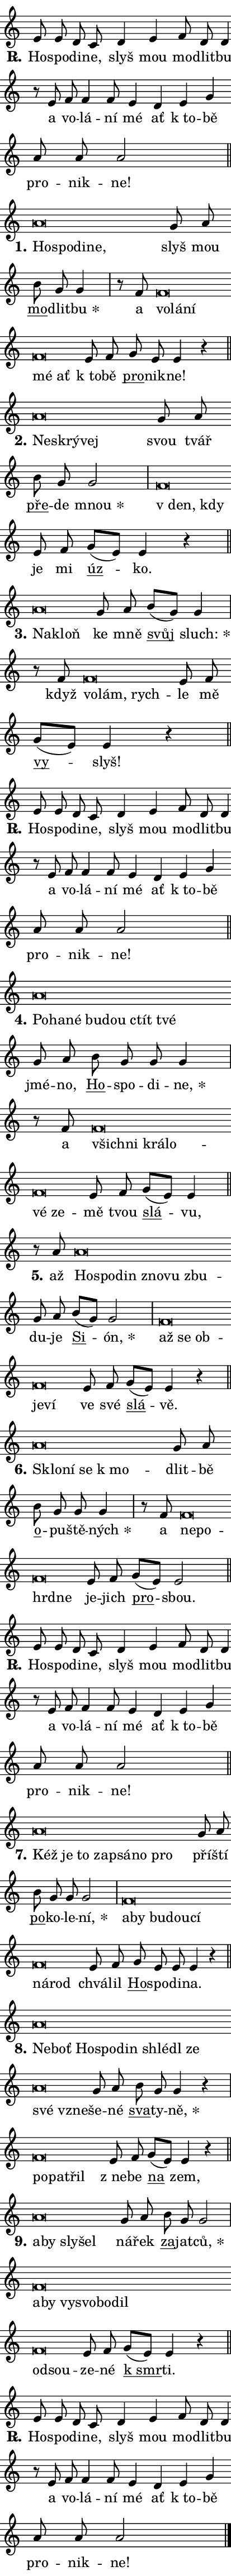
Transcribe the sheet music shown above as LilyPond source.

\version "2.22.1"
\header { tagline = "" }
\paper {
  indent = 0\cm
  top-margin = 0\cm
  right-margin = 0\cm
  bottom-margin = 0\cm
  left-margin = 0\cm
  paper-width = 7\cm
  page-breaking = #ly:one-page-breaking
  system-system-spacing.basic-distance = #11
  score-system-spacing.basic-distance = #11.3
  ragged-last = ##f
}


%% Author: Thomas Morley
%% https://lists.gnu.org/archive/html/lilypond-user/2020-05/msg00002.html
#(define (line-position grob)
"Returns position of @var[grob} in current system:
   @code{'start}, if at first time-step
   @code{'end}, if at last time-step
   @code{'middle} otherwise
"
  (let* ((col (ly:item-get-column grob))
         (ln (ly:grob-object col 'left-neighbor))
         (rn (ly:grob-object col 'right-neighbor))
         (col-to-check-left (if (ly:grob? ln) ln col))
         (col-to-check-right (if (ly:grob? rn) rn col))
         (break-dir-left
           (and
             (ly:grob-property col-to-check-left 'non-musical #f)
             (ly:item-break-dir col-to-check-left)))
         (break-dir-right
           (and
             (ly:grob-property col-to-check-right 'non-musical #f)
             (ly:item-break-dir col-to-check-right))))
        (cond ((eqv? 1 break-dir-left) 'start)
              ((eqv? -1 break-dir-right) 'end)
              (else 'middle))))

#(define (tranparent-at-line-position vctor)
  (lambda (grob)
  "Relying on @code{line-position} select the relevant enry from @var{vctor}.
Used to determine transparency,"
    (case (line-position grob)
      ((end) (not (vector-ref vctor 0)))
      ((middle) (not (vector-ref vctor 1)))
      ((start) (not (vector-ref vctor 2))))))

noteHeadBreakVisibility =
#(define-music-function (break-visibility)(vector?)
"Makes @code{NoteHead}s transparent relying on @var{break-visibility}"
#{
  \override NoteHead.transparent =
    #(tranparent-at-line-position break-visibility)
#})

#(define delete-ledgers-for-transparent-note-heads
  (lambda (grob)
    "Reads whether a @code{NoteHead} is transparent.
If so this @code{NoteHead} is removed from @code{'note-heads} from
@var{grob}, which is supposed to be @code{LedgerLineSpanner}.
As a result ledgers are not printed for this @code{NoteHead}"
    (let* ((nhds-array (ly:grob-object grob 'note-heads))
           (nhds-list
             (if (ly:grob-array? nhds-array)
                 (ly:grob-array->list nhds-array)
                 '()))
           ;; Relies on the transparent-property being done before
           ;; Staff.LedgerLineSpanner.after-line-breaking is executed.
           ;; This is fragile ...
           (to-keep
             (remove
               (lambda (nhd)
                 (ly:grob-property nhd 'transparent #f))
               nhds-list)))
      ;; TODO find a better method to iterate over grob-arrays, similiar
      ;; to filter/remove etc for lists
      ;; For now rebuilt from scratch
      (set! (ly:grob-object grob 'note-heads)  '())
      (for-each
        (lambda (nhd)
          (ly:pointer-group-interface::add-grob grob 'note-heads nhd))
        to-keep))))

hideNotes = {
  \noteHeadBreakVisibility #begin-of-line-visible
}
unHideNotes = {
  \noteHeadBreakVisibility #all-visible
}

% work-around for resetting accidentals
% https://lilypond.org/doc/v2.23/Documentation/notation/displaying-rhythms#unmetered-music
cadenzaMeasure = {
  \cadenzaOff
  \partial 1024 s1024
  \cadenzaOn
}

#(define-markup-command (accent layout props text) (markup?)
  "Underline accented syllable"
  (interpret-markup layout props
    #{\markup \override #'(offset . 4.3) \underline { #text }#}))

responsum = \markup \concat {
  "R" \hspace #-1.05 \path #0.1 #'((moveto 0 0.07) (lineto 0.9 0.8)) \hspace #0.05 "."
}

\layout {
    \context {
        \Staff
        \remove "Time_signature_engraver"
        \override LedgerLineSpanner.after-line-breaking = #delete-ledgers-for-transparent-note-heads
    }
    \context {
        \Voice {
            \override NoteHead.output-attributes = #'((class . "notehead"))
            \override Hairpin.height = #0.55
        }
    }
    \context {
        \Lyrics {
            \override StanzaNumber.output-attributes = #'((class . "stanzanumber"))
            \override LyricSpace.minimum-distance = #0.9
            \override LyricText.font-name = #"TeX Gyre Schola"
            \override LyricText.font-size = 1
            \override StanzaNumber.font-name = #"TeX Gyre Schola Bold"
            \override StanzaNumber.font-size = 1
        }
    }
}

% magnetic-lyrics.ily
%
%   written by
%     Jean Abou Samra <jean@abou-samra.fr>
%     Werner Lemberg <wl@gnu.org>
%
%   adapted by
%     Jiri Hon <jiri.hon@gmail.com>
%
% Version 2022-Apr-15

% https://www.mail-archive.com/lilypond-user@gnu.org/msg149350.html

#(define (Left_hyphen_pointer_engraver context)
   "Collect syllable-hyphen-syllable occurrences in lyrics and store
them in properties.  This engraver only looks to the left.  For
example, if the lyrics input is @code{foo -- bar}, it does the
following.

@itemize @bullet
@item
Set the @code{text} property of the @code{LyricHyphen} grob between
@q{foo} and @q{bar} to @code{foo}.

@item
Set the @code{left-hyphen} property of the @code{LyricText} grob with
text @q{foo} to the @code{LyricHyphen} grob between @q{foo} and
@q{bar}.
@end itemize

Use this auxiliary engraver in combination with the
@code{lyric-@/text::@/apply-@/magnetic-@/offset!} hook."
   (let ((hyphen #f)
         (text #f))
     (make-engraver
      (acknowledgers
       ((lyric-syllable-interface engraver grob source-engraver)
        (set! text grob)))
      (end-acknowledgers
       ((lyric-hyphen-interface engraver grob source-engraver)
        ;(when (not (grob::has-interface grob 'lyric-space-interface))
          (set! hyphen grob)));)
      ((stop-translation-timestep engraver)
       (when (and text hyphen)
         (ly:grob-set-object! text 'left-hyphen hyphen))
       (set! text #f)
       (set! hyphen #f)))))

#(define (lyric-text::apply-magnetic-offset! grob)
   "If the space between two syllables is less than the value in
property @code{LyricText@/.details@/.squash-threshold}, move the right
syllable to the left so that it gets concatenated with the left
syllable.

Use this function as a hook for
@code{LyricText@/.after-@/line-@/breaking} if the
@code{Left_@/hyphen_@/pointer_@/engraver} is active."
   (let ((hyphen (ly:grob-object grob 'left-hyphen #f)))
     (when hyphen
       (let ((left-text (ly:spanner-bound hyphen LEFT)))
         (when (grob::has-interface left-text 'lyric-syllable-interface)
           (let* ((common (ly:grob-common-refpoint grob left-text X))
                  (this-x-ext (ly:grob-extent grob common X))
                  (left-x-ext
                   (begin
                     ;; Trigger magnetism for left-text.
                     (ly:grob-property left-text 'after-line-breaking)
                     (ly:grob-extent left-text common X)))
                  ;; `delta` is the gap width between two syllables.
                  (delta (- (interval-start this-x-ext)
                            (interval-end left-x-ext)))
                  (details (ly:grob-property grob 'details))
                  (threshold (assoc-get 'squash-threshold details 0.2)))
             (when (< delta threshold)
               (let* (;; We have to manipulate the input text so that
                      ;; ligatures crossing syllable boundaries are not
                      ;; disabled.  For languages based on the Latin
                      ;; script this is essentially a beautification.
                      ;; However, for non-Western scripts it can be a
                      ;; necessity.
                      (lt (ly:grob-property left-text 'text))
                      (rt (ly:grob-property grob 'text))
                      (is-space (grob::has-interface hyphen 'lyric-space-interface))
                      (space (if is-space " " ""))
                      (space-markup (grob-interpret-markup grob " "))
                      (space-size (interval-length (ly:stencil-extent space-markup X)))
                      (extra-delta (if is-space space-size 0))
                      ;; Append new syllable.
                      (ltrt-space (if (and (string? lt) (string? rt))
                                (string-append lt space rt)
                                (make-concat-markup (list lt space rt))))
                      ;; Right-align `ltrt` to the right side.
                      (ltrt-space-markup (grob-interpret-markup
                               grob
                               (make-translate-markup
                                (cons (interval-length this-x-ext) 0)
                                (make-right-align-markup ltrt-space)))))
                 (begin
                   ;; Don't print `left-text`.
                   (ly:grob-set-property! left-text 'stencil #f)
                   ;; Set text and stencil (which holds all collected
                   ;; syllables so far) and shift it to the left.
                   (ly:grob-set-property! grob 'text ltrt-space)
                   (ly:grob-set-property! grob 'stencil ltrt-space-markup)
                   (ly:grob-translate-axis! grob (- (- delta extra-delta)) X))))))))))


#(define (lyric-hyphen::displace-bounds-first grob)
   ;; Make very sure this callback isn't triggered too early.
   (let ((left (ly:spanner-bound grob LEFT))
         (right (ly:spanner-bound grob RIGHT)))
     (ly:grob-property left 'after-line-breaking)
     (ly:grob-property right 'after-line-breaking)
     (ly:lyric-hyphen::print grob)))

squashThreshold = #0.4

\layout {
  \context {
    \Lyrics
    \consists #Left_hyphen_pointer_engraver
    \override LyricText.after-line-breaking =
      #lyric-text::apply-magnetic-offset!
    \override LyricHyphen.stencil = #lyric-hyphen::displace-bounds-first
    \override LyricText.details.squash-threshold = \squashThreshold
    \override LyricHyphen.minimum-distance = 0
    \override LyricHyphen.minimum-length = \squashThreshold
  }
}

squash = \override LyricText.details.squash-threshold = 9999
unSquash = \override LyricText.details.squash-threshold = \squashThreshold

left = \override LyricText.self-alignment-X = #LEFT
unLeft = \revert LyricText.self-alignment-X

starOffset = #(lambda (grob) 
                (let ((x_offset (ly:self-alignment-interface::aligned-on-x-parent grob)))
                  (if (= x_offset 0) 0 (+ x_offset 1.2))))

star = #(define-music-function (syllable)(string?)
"Append star separator at the end of a syllable"
#{
  \once \override LyricText.X-offset = #starOffset
  \lyricmode { \markup {
    #syllable
    \override #'((font-name . "TeX Gyre Schola Bold")) \hspace #0.2 \lower #0.65 \larger "*"
  } }
#})

starAccent = #(define-music-function (syllable)(string?)
"Append star separator at the end of a syllable and make accent"
#{
  \once \override LyricText.X-offset = #starOffset
  \lyricmode { \markup {
    \accent #syllable
    \override #'((font-name . "TeX Gyre Schola Bold")) \hspace #0.2 \lower #0.65 \larger "*"
  } }
#})

breath = #(define-music-function (syllable)(string?)
"Append breathing indicator at the end of a syllable"
#{
  \lyricmode { \markup { #syllable "+" } }
#})

optionalBreath = #(define-music-function (syllable)(string?)
"Append optional breathing indicator at the end of a syllable"
#{
  \lyricmode { \markup { #syllable "(+)" } }
#})


\score {
    <<
        \new Voice = "melody" { \cadenzaOn \key c \major \relative { e'8 e d c d4 e f8 d d4 \bar "" r8 e f f4 f8 \bar "" e4 d \bar "" e g \bar "" a8 a a2 \cadenzaMeasure \bar "||" \break } }
        \new Lyrics \lyricsto "melody" { \lyricmode { \set stanza = \responsum
Ho -- spo -- di -- ne, slyš mou mo -- dlit -- bu a vo -- lá -- ní mé ať "k to" -- bě pro -- nik -- ne! } }
    >>
    \layout {}
}

\score {
    <<
        \new Voice = "melody" { \cadenzaOn \key c \major \relative { a'\breve*1/16 \hideNotes \breve*1/16 \bar "" \breve*1/16 \breve*1/16 \bar "" \unHideNotes g8 a \bar "" b g g4 \cadenzaMeasure \bar "|" r8 f f\breve*1/16 \hideNotes \breve*1/16 \bar "" \breve*1/16 \bar "" \breve*1/16 \breve*1/16 \bar "" \unHideNotes e8 f \bar "" g e e4 r \cadenzaMeasure \bar "||" \break } }
        \new Lyrics \lyricsto "melody" { \lyricmode { \set stanza = "1."
\left Ho -- \squash spo -- di -- ne, \unLeft \unSquash slyš mou \markup \accent mo -- dlit -- \star bu a \left vo -- \squash lá -- ní mé ať \unLeft \unSquash "k to" -- bě \markup \accent pro -- nik -- ne! } }
    >>
    \layout {}
}

\score {
    <<
        \new Voice = "melody" { \cadenzaOn \key c \major \relative { a'\breve*1/16 \hideNotes \breve*1/16 \breve*1/16 \bar "" \unHideNotes g8 a \bar "" b g g2 \cadenzaMeasure \bar "|" f\breve*1/16 \hideNotes \breve*1/16 \bar "" \unHideNotes e8 f \bar "" g[( e)] e4 r \cadenzaMeasure \bar "||" \break } }
        \new Lyrics \lyricsto "melody" { \lyricmode { \set stanza = "2."
\left Ne -- \squash skrý -- vej \unLeft \unSquash svou tvář \markup \accent pře -- de \star mnou \left "v den," \squash kdy \unLeft \unSquash je mi \markup \accent úz -- ko. } }
    >>
    \layout {}
}

\score {
    <<
        \new Voice = "melody" { \cadenzaOn \key c \major \relative { a'\breve*1/16 \hideNotes \breve*1/16 \bar "" \unHideNotes g8 a \bar "" b[( g)] g4 \cadenzaMeasure \bar "|" r8 f f\breve*1/16 \hideNotes \breve*1/16 \breve*1/16 \bar "" \unHideNotes e8 f \bar "" g[( e)] e4 r \cadenzaMeasure \bar "||" \break } }
        \new Lyrics \lyricsto "melody" { \lyricmode { \set stanza = "3."
\left Na -- \squash kloň \unLeft \unSquash ke mně \markup \accent svůj \star sluch: když \left vo -- \squash lám, rych -- \unLeft \unSquash le mě \markup \accent vy -- slyš! } }
    >>
    \layout {}
}

\score {
    <<
        \new Voice = "melody" { \cadenzaOn \key c \major \relative { e'8 e d c d4 e f8 d d4 \bar "" r8 e f f4 f8 \bar "" e4 d \bar "" e g \bar "" a8 a a2 \cadenzaMeasure \bar "||" \break } }
        \new Lyrics \lyricsto "melody" { \lyricmode { \set stanza = \responsum
Ho -- spo -- di -- ne, slyš mou mo -- dlit -- bu a vo -- lá -- ní mé ať "k to" -- bě pro -- nik -- ne! } }
    >>
    \layout {}
}

\score {
    <<
        \new Voice = "melody" { \cadenzaOn \key c \major \relative { a'\breve*1/16 \hideNotes \breve*1/16 \bar "" \breve*1/16 \bar "" \breve*1/16 \bar "" \breve*1/16 \bar "" \breve*1/16 \breve*1/16 \bar "" \unHideNotes g8 a \bar "" b g g g4 \cadenzaMeasure \bar "|" r8 f f\breve*1/16 \hideNotes \breve*1/16 \bar "" \breve*1/16 \bar "" \breve*1/16 \bar "" \breve*1/16 \breve*1/16 \bar "" \unHideNotes e8 f \bar "" g[( e)] e4 \cadenzaMeasure \bar "||" \break } }
        \new Lyrics \lyricsto "melody" { \lyricmode { \set stanza = "4."
\left Po -- \squash ha -- né bu -- dou ctít tvé \unLeft \unSquash jmé -- no, \markup \accent Ho -- spo -- di -- \star ne, a \left všich -- \squash ni krá -- lo -- vé ze -- \unLeft \unSquash mě tvou \markup \accent slá -- vu, } }
    >>
    \layout {}
}

\score {
    <<
        \new Voice = "melody" { \cadenzaOn \key c \major \relative { r8 a' a\breve*1/16 \hideNotes \breve*1/16 \bar "" \breve*1/16 \bar "" \breve*1/16 \bar "" \breve*1/16 \breve*1/16 \bar "" \unHideNotes g8 a \bar "" b[( g)] g2 \cadenzaMeasure \bar "|" f\breve*1/16 \hideNotes \breve*1/16 \bar "" \breve*1/16 \bar "" \breve*1/16 \breve*1/16 \bar "" \unHideNotes e8 f \bar "" g[( e)] e4 r \cadenzaMeasure \bar "||" \break } }
        \new Lyrics \lyricsto "melody" { \lyricmode { \set stanza = "5."
až \left Ho -- \squash spo -- din zno -- vu zbu -- \unLeft \unSquash du -- je \markup \accent Si -- \star ón, \left až \squash se ob -- je -- ví \unLeft \unSquash ve své \markup \accent slá -- vě. } }
    >>
    \layout {}
}

\score {
    <<
        \new Voice = "melody" { \cadenzaOn \key c \major \relative { a'\breve*1/16 \hideNotes \breve*1/16 \bar "" \breve*1/16 \breve*1/16 \bar "" \unHideNotes g8 a \bar "" b g g g4 \cadenzaMeasure \bar "|" r8 f f\breve*1/16 \hideNotes \breve*1/16 \bar "" \breve*1/16 \breve*1/16 \bar "" \unHideNotes e8 f \bar "" g[( e)] e2 \cadenzaMeasure \bar "||" \break } }
        \new Lyrics \lyricsto "melody" { \lyricmode { \set stanza = "6."
\left Sklo -- \squash ní se "k mo" -- \unLeft \unSquash dlit -- bě \markup \accent o -- pu -- ště -- \star ných a \left ne -- \squash po -- hrd -- ne \unLeft \unSquash je -- jich \markup \accent pro -- sbou. } }
    >>
    \layout {}
}

\score {
    <<
        \new Voice = "melody" { \cadenzaOn \key c \major \relative { e'8 e d c d4 e f8 d d4 \bar "" r8 e f f4 f8 \bar "" e4 d \bar "" e g \bar "" a8 a a2 \cadenzaMeasure \bar "||" \break } }
        \new Lyrics \lyricsto "melody" { \lyricmode { \set stanza = \responsum
Ho -- spo -- di -- ne, slyš mou mo -- dlit -- bu a vo -- lá -- ní mé ať "k to" -- bě pro -- nik -- ne! } }
    >>
    \layout {}
}

\score {
    <<
        \new Voice = "melody" { \cadenzaOn \key c \major \relative { a'\breve*1/16 \hideNotes \breve*1/16 \bar "" \breve*1/16 \bar "" \breve*1/16 \bar "" \breve*1/16 \bar "" \breve*1/16 \breve*1/16 \bar "" \unHideNotes g8 a \bar "" b g g g2 \cadenzaMeasure \bar "|" f\breve*1/16 \hideNotes \breve*1/16 \bar "" \breve*1/16 \bar "" \breve*1/16 \bar "" \breve*1/16 \bar "" \breve*1/16 \breve*1/16 \bar "" \unHideNotes e8 f \bar "" g e e e4 r \cadenzaMeasure \bar "||" \break } }
        \new Lyrics \lyricsto "melody" { \lyricmode { \set stanza = "7."
\left Kéž \squash je to za -- psá -- no pro \unLeft \unSquash pří -- ští \markup \accent po -- ko -- le -- \star ní, \left a -- \squash by bu -- dou -- cí ná -- rod \unLeft \unSquash chvá -- lil \markup \accent Ho -- spo -- di -- na. } }
    >>
    \layout {}
}

\score {
    <<
        \new Voice = "melody" { \cadenzaOn \key c \major \relative { a'\breve*1/16 \hideNotes \breve*1/16 \bar "" \breve*1/16 \bar "" \breve*1/16 \bar "" \breve*1/16 \bar "" \breve*1/16 \bar "" \breve*1/16 \bar "" \breve*1/16 \bar "" \breve*1/16 \breve*1/16 \bar "" \unHideNotes g8 a \bar "" b g g4 r \cadenzaMeasure \bar "|" f\breve*1/16 \hideNotes \breve*1/16 \breve*1/16 \bar "" \unHideNotes e8 f \bar "" g[( e)] e4 r \cadenzaMeasure \bar "||" \break } }
        \new Lyrics \lyricsto "melody" { \lyricmode { \set stanza = "8."
\left Ne -- \squash boť Ho -- spo -- din shlé -- dl ze své vzne -- \unLeft \unSquash še -- né \markup \accent sva -- ty -- \star ně, \left po -- \squash pa -- třil \unLeft \unSquash "z ne" -- be \markup \accent na zem, } }
    >>
    \layout {}
}

\score {
    <<
        \new Voice = "melody" { \cadenzaOn \key c \major \relative { a'\breve*1/16 \hideNotes \breve*1/16 \bar "" \breve*1/16 \breve*1/16 \bar "" \unHideNotes g8 a \bar "" b g g2 \cadenzaMeasure \bar "|" f\breve*1/16 \hideNotes \breve*1/16 \bar "" \breve*1/16 \bar "" \breve*1/16 \bar "" \breve*1/16 \bar "" \breve*1/16 \bar "" \breve*1/16 \breve*1/16 \bar "" \unHideNotes e8 f \bar "" g[( e)] e4 r \cadenzaMeasure \bar "||" \break } }
        \new Lyrics \lyricsto "melody" { \lyricmode { \set stanza = "9."
\left a -- \squash by sly -- šel \unLeft \unSquash ná -- řek \markup \accent za -- jat -- \star ců, \left a -- \squash by vy -- svo -- bo -- dil od -- sou -- \unLeft \unSquash ze -- né \markup \accent "k smr" -- ti. } }
    >>
    \layout {}
}

\score {
    <<
        \new Voice = "melody" { \cadenzaOn \key c \major \relative { e'8 e d c d4 e f8 d d4 \bar "" r8 e f f4 f8 \bar "" e4 d \bar "" e g \bar "" a8 a a2 \cadenzaMeasure \bar "||" \break } \bar "|." }
        \new Lyrics \lyricsto "melody" { \lyricmode { \set stanza = \responsum
Ho -- spo -- di -- ne, slyš mou mo -- dlit -- bu a vo -- lá -- ní mé ať "k to" -- bě pro -- nik -- ne! } }
    >>
    \layout {}
}
